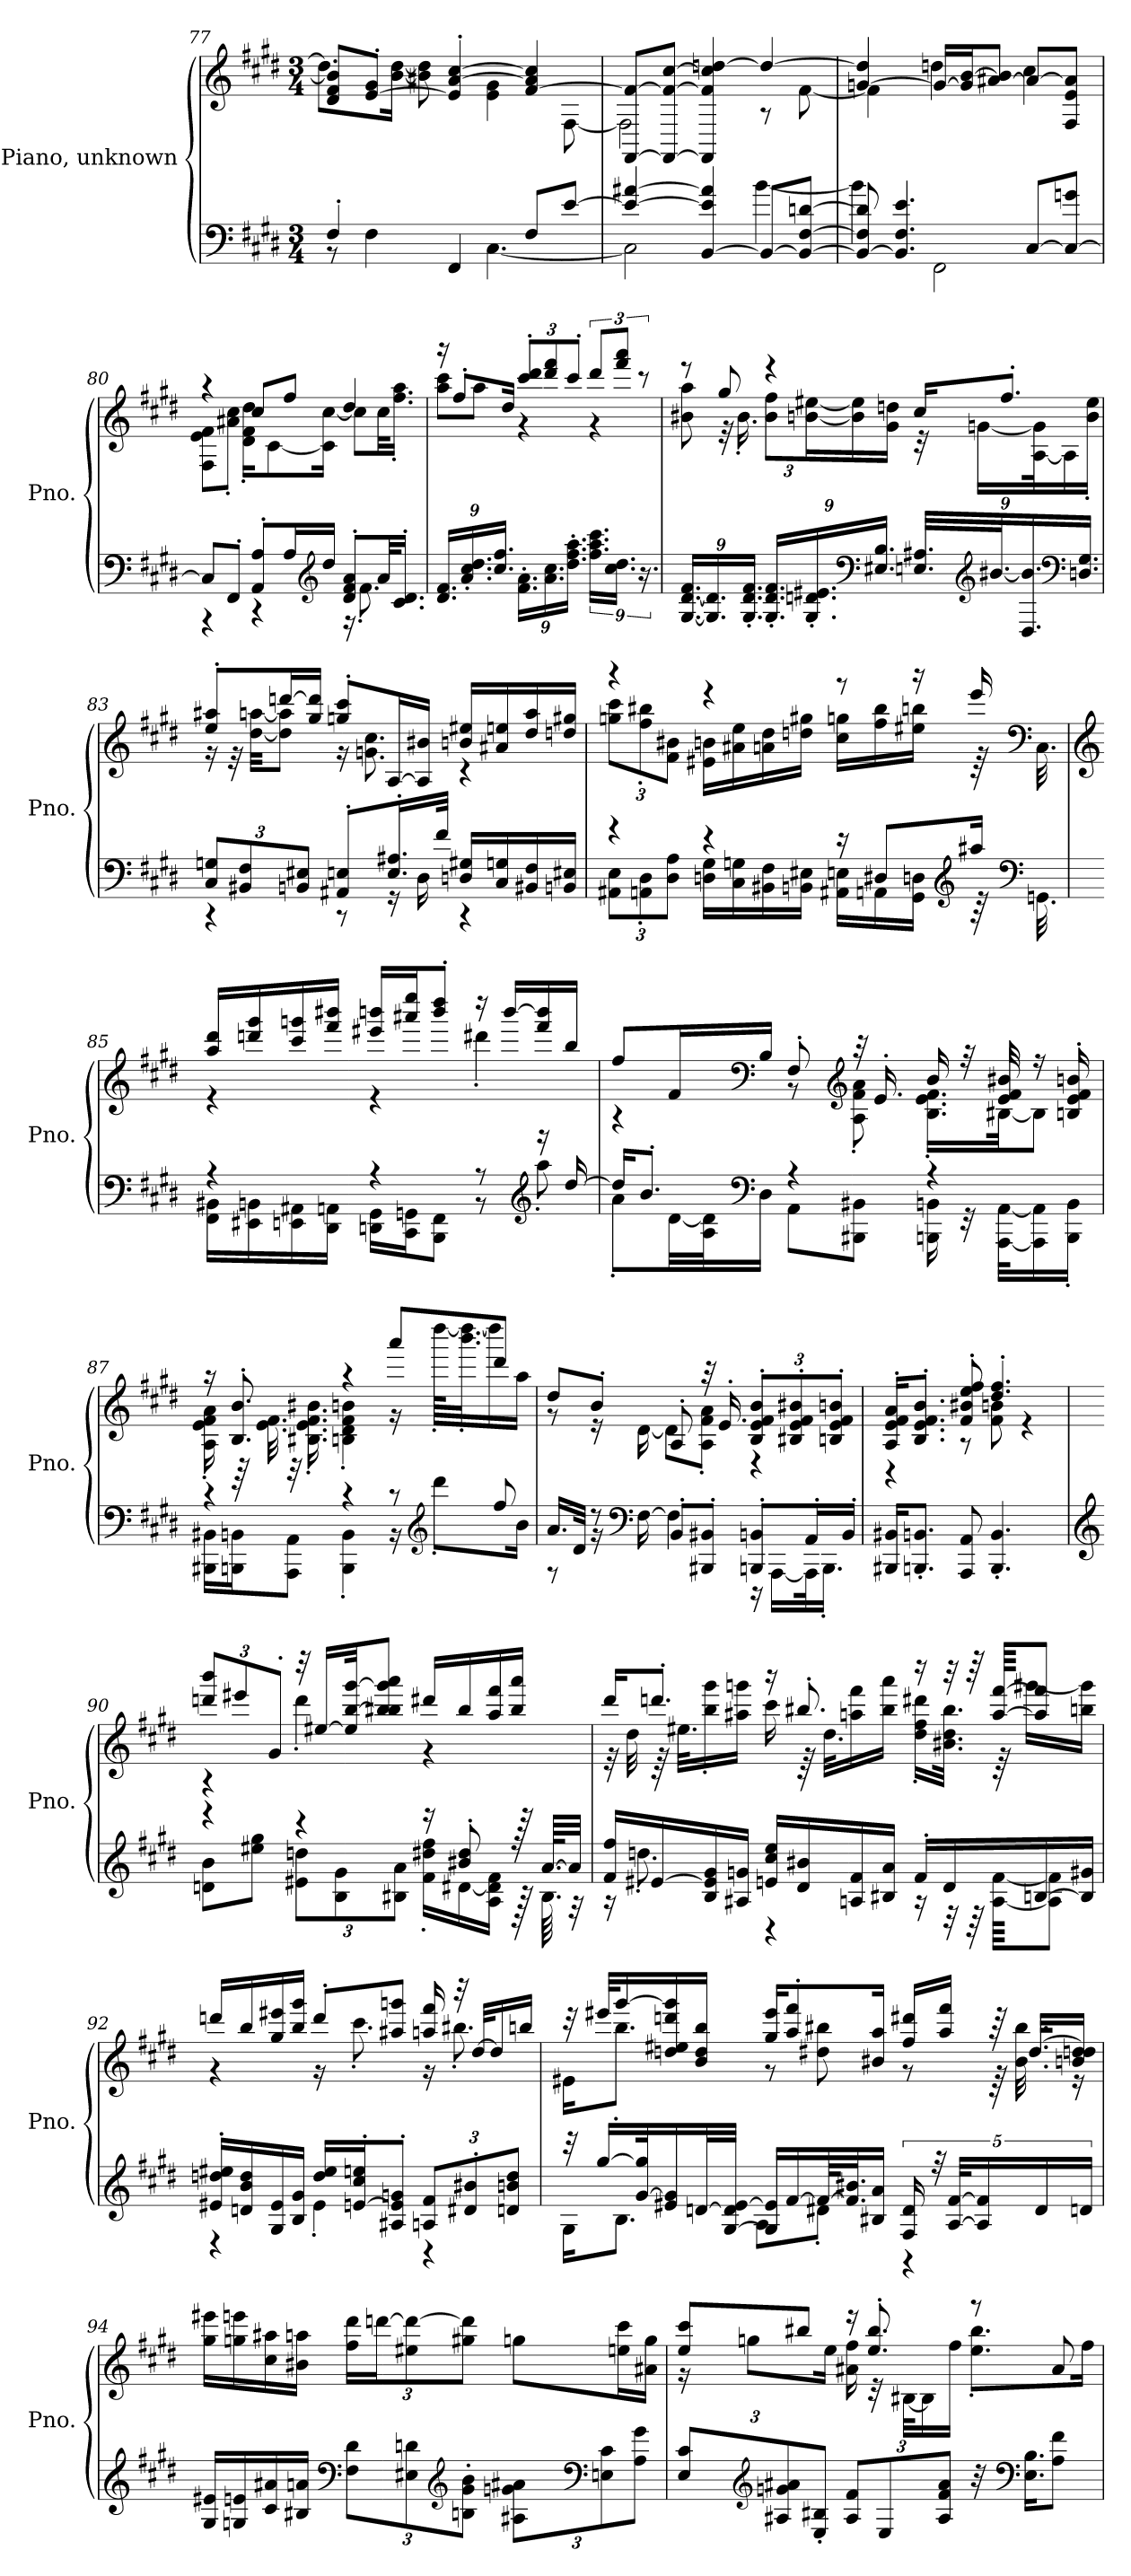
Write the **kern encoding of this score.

**kern	**kern
*part1	*part1
*staff2	*staff1
*I"Piano, unknown	*
*I'Pno.	*
!!LO:PB:g=z
*clefF4	*clefG2
*k[f#c#g#d#]	*k[f#c#g#d#]
*M3/4	*M3/4
=77	=77
*^	*^
4F#'/	8r	8d#/ 8f#/ 8b/]L	8.dd#\L]
.	4F#\	[8e/' 8g#/'J	.
.	.	.	[16b\ [16dd#\Jk
4FF#/	.	4e/]' [4a#X/' [4cc#/'	8b\] 8dd#\]
.	[4.C#\	.	4e\ 4g#\
8F#/L	.	[4f#/ 4a#/] 4cc#/]	.
[8e/J	.	.	[8F#\
=78	=78	=78	=78
4e/_ [4a#X/	2C#\]	[8FF#/ 8f#/_L	2F#\]
.	.	8FF#/_ 8f#/_ [8cc#/J	.
[4BB/ 4e/] 4a#/]	.	4FF#/] 4f#/] 4cc#/] [4ddn/	.
8BB/L_	[4b\	4dd/_	8r
8BB/_ [8F#/ [8dn/J	.	.	[8f#\
=79	=79	=79	=79
8BB/_ 8F#/] 8d/]	4b\]	[4gn/ 4dd/]	4f#\]
4.BB/] 4.F#/ 4.e/	.	.	.
.	2FF#\	16g/LL_	4ddn\
.	.	16g/] [16b/J	.
.	.	[8a#X/ 8b/]J	.
[8C#/L	.	8a#/L_	4cc#\
8C#/_ 8gn/J	.	8F#/ 8e/ 8a#/]J	.
!!LO:LB:g=z	!!
=80	=80	=80	=80
8C#/L]	4r	4r	8F#\ 8e\ 8f#\L
8FF#'/J	.	.	8a#X\' 8cc#\'J
8AA/' 8A/'L	4r	8cc#/L	16d#\' 16f#\' 16dd#\'KL
.	.	.	[8c#\
16A/L	.	8ff#/J	.
*clefG2	*	*	*
16dd#/JJ	.	.	16c#\] [16cc#\Jk
8d#/' 8f#/' 8a/'L	16r	4dd#/	8cc#\L]
.	8.f#'\	.	.
32a/KL	.	.	32cc#\KL
16.c#/' 16.d#/'JJ	.	.	16.ff#\' 16.aa\'JJ
*v	*v	*	*
=81	=81	=81
18.d#/ 18.f#/LL	16r	8aa\ 8ccc#\L
.	8ff#'/L	.
18.a/' 18.cc#/' 18.dd#/'	.	.
.	.	8aa\J
18.cc#/ 18.ff#/JJ	.	.
.	16dd#/Jk	.
*	*Xbrackettup	*
18.f#\' 18.a\'LL	12ccc#/' 12ddd#/'L	4r
18.a\ 18.cc#\	12ddd#/ 12fff#/	.
18.dd#\' 18.ff#\' 18.aa\'JJ	12ccc#'/J	.
*	*brackettup	*
18.ff#\ 18.aa\ 18.ccc#\LL	12ddd#/L	4r
18.cc#\ 18.dd#\JJ	12fff#/ 12aaa/J	.
18.r	12r	.
!!LO:LB:g=z	!!
=82	=82	=82
*Xbrackettup	*	*
[18.G#/ [18.d#/ 18.f#/LL	8r	8b#X\ 8aa\
18.G#/] 18.d#/]	.	.
.	8gg#/	32r
.	.	16.b#'\
18.G#/' 18.d#/' 18.f#/'JJ	.	.
*	*	*Xbrackettup
18.G#/' 18.d#/' 18.f#/'LL	4r	12b#\ 12ff#\L
18.G#/' 18.dn/' 18.e#X/'	.	[24bn\ [24ee#X\L
.	.	16b\] 16ee#\]
*clefF4	*	*
18.E#X/ 18.B/JJ	.	.
.	.	16g#\ 16ddn\JJ
36.En/ 36.A#X/LLL	16cc#/KL	32r
.	.	[16gn\LL
*clefG2	*	*
[36.b#X/J	.	.
.	8.ff#'/J	.
18.D#/ 18.b#/]	.	.
.	.	[32A\ 32g\]K
.	.	16A\]
*clefF4	*	*
18.Dn/ 18.G#/JJ	.	.
.	.	16b\' 16ee#\'JJ
!!LO:LB:g=z	!!
=83	=83	=83
*^	*	*
12C#/ 12Gn/L	4r	8ee/' 8aa#X/'L	16r
.	.	.	32r
12BB#X/ 12F#/	.	.	.
.	.	.	[32dd#\ [32aan\KKL
.	.	[16dddn/L	8dd#\] 8aa\]J
12BBn/ 12E#X/J	.	.	.
.	.	16gg#/ 16ddd/]JJ	.
8AA#X/' 8En/'L	8r	8ggn/' 8ccc#/'L	16r
.	.	.	8.gn\ 8.cc#\
16.E/' 16.A#X/'L	16r	[16A/L	.
.	16D#\	16A/] 16b#X/JJ	.
32f#/JJk	.	.	.
16Dn/ 16G#X/LL	4r	16bn/ 16ee#X/LL	4r
16C#/ 16Gn/	.	16a#X/ 16een/	.
16BB#X/ 16F#/	.	16dd#/ 16aa/	.
16BBn/ 16E#X/JJ	.	16ddn/ 16gg#X/JJ	.
!!LO:LB:g=z	!!
=84	=84	=84	=84
4r	12AA#X\ 12E\L	4r	12ggn\ 12ccc#\L
.	12AAn\' 12D#\'	.	12ff#\' 12bb#X\'
.	12D#\ 12A\J	.	12f#\ 12b#X\J
4r	16Dn\ 16G#\LL	4r	16e#X\ 16bn\LL
.	16C#\ 16Gn\	.	16a#X\ 16ee\
.	16BB#X\ 16F#\	.	16an\ 16dd#\
.	16BBn\ 16E#X\JJ	.	16ddn\ 16gg#X\JJ
16r	16AA#X\ 16En\LL	8r	16cc#\ 16ggn\LL
8D#X/L	16AAn\	.	16ff#\ 16bb#\
.	16GG#\ 16Dn\JJ	16r	16ee#X\ 16bbn\JJ
*clefG2	*	*	*
16aa#X/Jk	64r	16eee/	64r
*clefF4	*	*clefF4	*
.	32.GGn\	.	32.C#\
!!LO:LB:g=z	!!
=85	=85	=85	=85
*	*	*clefG2	*
4r	16FF#\ 16BB#X\LL	16aa/ 16ddd#/LL	4r
.	16EE#X\ 16BBn\	16dddn/ 16ggg#/	.
.	16EEn\ 16AA#X\	16ccc#/ 16gggn/	.
.	16DD#\ 16AAn\JJ	16fff#/ 16bbb#X/JJ	.
4r	16DDn\ 16GG#\LL	16eee#X/ 16bbbn/LL	4r
.	16CC#\ 16GGn\J	16aaa#X/ 16eeee/J	.
.	8BBB\ 8FF#\J	8bbb/' 8dddd#/'J	.
8r	8r	16r	4ddd#X'\
.	.	[16bbb/LL	.
*clefG2	*	*	*
16r	8aa'\	16fff#/ 16bbb/]	.
[16dd#/	.	16bb/JJ	.
!!LO:PB:g=z	!!
=86	=86	=86	=86
16dd#/KL]	8a'\L	8ff#/L	4r
8.b'/J	.	.	.
.	[32d#\LL	16f#/L	.
.	32A\ 32d#\]J	.	.
*clefF4	*	*clefF4	*
.	16D#\JJ	16B/JJ	.
4r	8AA\L	8F#'/	8r
*	*	*clefG2	*
.	8BBB#X\ 8BB#X\J	32r	8A\' 8f#\' 8a\'
.	.	16.e'/	.
4r	16BBBn\ 16BBn\	16b/	16.B\' 16.e\' 16.f#\'LL
.	32r	32r	.
.	[32AAA\ [32AA\KLL	32e/ 32f#/ 32b#X/	[32B#X\JK
.	16AAA\] 16AA\]	16r	8B#\J]
.	16BBB\' 16BB\'JJ	16Bn/' 16e/' 16f#/' 16bn/'	.
!!LO:LB:g=z	!!
=87	=87	=87	=87
4r	16BBB#X\ 16BB#X\LL	16r	16A\' 16e\' 16f#\' 16a\'
.	16BBBn\ 16BBn\J	8.B/' 8.b/'	64r
.	.	.	32.e\ 32.f#\
.	8AAA\ 8AA\J	.	32r
.	.	.	16.B#X\' 16.e\' 16.f#\' 16.b#X\'
4r	4BBB\' 4BB\'	4r	4Bn\' 4d#\' 4f#\' 4bn\'
8r	16r	8aaa/L	16r
*clefG2	*	*	*
.	8ddd#'\L	.	[64dddd#'\KLLL
.	.	.	32.bbb\' 32.dddd#\_'J
8ff#/	.	8ddd#/J	16dddd#\]
.	16b\Jk	.	16aa\JJ
=88	=88	=88	=88
16.a/LL	8r	8dd#/L	8r
32d#/JJk	.	.	.
8r	16r	8b'/J	16r
*clefF4	*	*	*
.	[16F#\	.	[16d#\
8BB'/L	4F#\]	8A'/	8d#\L]
8BBB#X/' 8BB#X/'J	.	32r	8A\' 8f#\' 8a\'J
.	.	16.e'/	.
8BBBn/' 8BBn/'L	16r	12B/' 12e/' 12f#/' 12b/'L	4r
.	[16AAA\LL	.	.
.	.	12B#X/' 12e/' 12f#/' 12b#X/'	.
16AA'/L	32AAA\K]	.	.
.	16.BBB'\JJ	.	.
.	.	12Bn/' 12e/' 12f#/' 12bn/'J	.
16BB'/JJ	.	.	.
*v	*v	*	*
!!LO:LB:g=z	!!
=89	=89	=89
16BBB#X/ 16BB#X/KL	16A/' 16e/' 16f#/' 16a/'KL	4r
8.BBBn/' 8.BBn/'J	8.B/' 8.e/' 8.f#/' 8.b/'J	.
8AAA/ 8AA/	8f#/' 8b#X/' 8ee/' 8ff#/'	8r
4.BBB/' 4.BB/'	4.dd#/' 4.ff#/'	8f#\ 8bn\
.	.	4r
=90	=90	=90
*clefG2	*	*
*^	*	*
4r	8dn\ 8b\L	12dddn/ 12bbb/L	4r
.	.	12eee#X/	.
.	8ee#X\ 8gg#\J	.	.
.	.	12g#'/J	.
4r	12e#X\ 12ddn\L	32r	4ddd'\
.	.	[16ee#X/LL	.
.	12B\ 12g#\	.	.
.	.	32ee#/] [32bb/ [32ggg#/JK	.
.	.	8bb/] 8bb#X/ 8ggg#/] 8aaa/J	.
.	12B#X\ 12a\J	.	.
16r	16f#\' 16dd#X\' 16ff#\'LL	16ddd#X/LL	4r
8b#X/' 8dd#/'	[16d#X\	16bb#/	.
.	16A\ 16d#\] 16f#\JJ	16aa/ 16fff#/	.
128r	128r	16bb#/ 16aaa/JJ	.
[64.a/KLLL	64.B#\	.	.
32a/JJJ]	32r	.	.
!!LO:LB:g=z	!!
=91	=91	=91	=91
16f#/ 16ff#/LL	16r	16ddd#/KL	32r
.	.	.	32dd#\
[16e#X/	8.ddn'\	8.dddn'/J	64r
.	.	.	32.ee#X\KLL
16B/ 16e#/] 16g#/	.	.	16bb\' 16ggg#\'
16A#X/ 16gn/JJ	.	.	16aa#X\ 16gggn\JJ
16en/ 16cc#/ 16ee/LL	4r	16r	16ccc#\
16d#/ 16b#X/	.	8.bb#X'/	64r
.	.	.	32.dd#\KLL
16An/ 16f#/	.	.	16aan\ 16fff#\
16B#X/ 16a/JJ	.	.	16bb#\ 16aaa\JJ
16f#'/LL	16r	16r	16dd#\' 16ff#\' 16ddd#X\'LL
16d#/	32r	32r	32.b#X\ 32.dd#\ 32.bb#\JJk
.	64r	64r	.
.	[64A\ [64f#\KKKL	[64aa/ [64fff#/KKKL	64r
[16Bn/	8A\] 8f#\]J	8aa/] 8fff#/]J	[16ggg#X\LL
16B/] 16g#X/JJ	.	.	16bbn\ 16ggg#\]JJ
!!LO:LB:g=z	!!
=92	=92	=92	=92
16e#X/' 16ddn/' 16ee#X/'LL	4r	16dddn/LL	4r
16dn/ 16b/ 16dd/	.	16bb/	.
16G#/ 16e#/	.	16gg#/ 16eee#X/	.
16B/ 16g#/JJ	.	16bb/ 16ggg#/JJ	.
16dd/ 16ee#/LL	4e#'\	8ddd'/L	16r
[16en/' 16cc#/' 16een/'J	.	.	8.ccc#'\
8A#X/' 8e/]' 8gn/'J	.	8aa#X/ 8gggn/J	.
12An/ 12f#/L	4r	16aan/ 16fff#/	16r
.	.	32r	8.bb#X'\
12d#X/' 12b#X/'	.	.	.
.	.	[32dd#/KLL	.
.	.	16dd#/]	.
12dn/ 12bn/ 12dd/J	.	.	.
.	.	16bbn/JJ	.
!!LO:LB:g=z	!!
=93	=93	=93	=93
32r	16G#\KL	32r	16e#X\KL
[16gg#/LL	.	32eee#X/KLL	.
.	8.B\J	[16ggg#/	8.bb'\J
[32g#/ 32gg#/]K	.	.	.
16e#X/ 16g#/]	.	16ddn/ 16ee#X/ 16dddn/ 16ggg#/]	.
[32dn/L	.	16b/ 16dd/ 16bb/JJ	.
[32G#/ 32d/] [32e#/JJJ	.	.	.
16G#/] 16e#/]LL	8A\L	16gg#/ 16eee#/KL	8r
[16f#/	.	8aa/' 8fff#/'	.
64f#/KL_	8d#X'\J	.	8dd#X\ 8bb#X\
32.f#/] 32.b#X/J	.	.	.
16B#X/ 16a/JJ	.	16b#X/ 16aa/Jk	.
*brackettup	*	*	*
20F#/ 20d#/	4r	16ff#/ 16ddd#X/LL	8r
40r	.	.	.
.	.	16aa/ 16fff#/JJ	.
[40A/ [40f#/KLL	.	.	.
20A/] 20f#/]	.	.	.
.	.	64r	64r
.	.	[32.dd#/KLL	32.b#\ 32.bb#\
20d#/	.	.	.
.	.	16bn/ 16ddn/ 16dd#/]JJ	16r
20dn/JJ	.	.	.
*v	*v	*	*
*	*v	*v
!!LO:PB:g=z
=94	=94
16G#/ 16e#X/LL	16gg#\ 16eee#X\LL
16Gn/ 16en/	16ggn\ 16eeen\
16c#/ 16a#X/	16cc#\ 16aa#X\
16B#X/ 16an/JJ	16b#X\ 16aan\JJ
*clefF4	*
*Xbrackettup	*
12F#\ 12d#\L	24ff#\ 24ddd#\LL
.	[24dddn\J
12E#X\ 12dn\	12ee#X\ 12ddd\_
*clefG2	*
12Bn\' 12g#\' 12b\'J	12gg#X\ 12ddd\]J
12A#X\ 12gn\ 12a#X\L	8ggn\L
*clefF4	*
12En\ 12c#\	.
.	16een\ 16ccc#\L
12A#\ 12g\J	.
.	16a#X\ 16gg\JJ
!!LO:LB:g=z
=95	=95
*	*^
12E/ 12c#/L	8ee/ 8ccc#/L	16r
.	.	8ggn\L
*clefG2	*	*
12A#X/ 12gn/ 12a#X/	.	.
.	8bb#X/J	.
12E/' 12B#X/'J	.	.
.	.	16ee\Jk
12A#/ 12f#/L	16r	16a#X\ 16ff#\
.	8.ee/' 8.bb#/'	32r
12E/	.	.
.	.	[32B#X\KLL
.	.	16B#\]
12A#/ 12f#/ 12a#/J	.	.
.	.	16ff#\JJ
32r	8r	8.ee\' 8.bb#\'L
*clefF4	*	*
16.E\ 16.B#\KL	.	.
8A#\ 8f#\J	8a#/	.
.	.	16ff#\Jk
*	*v	*v
=	=
*-	*-
